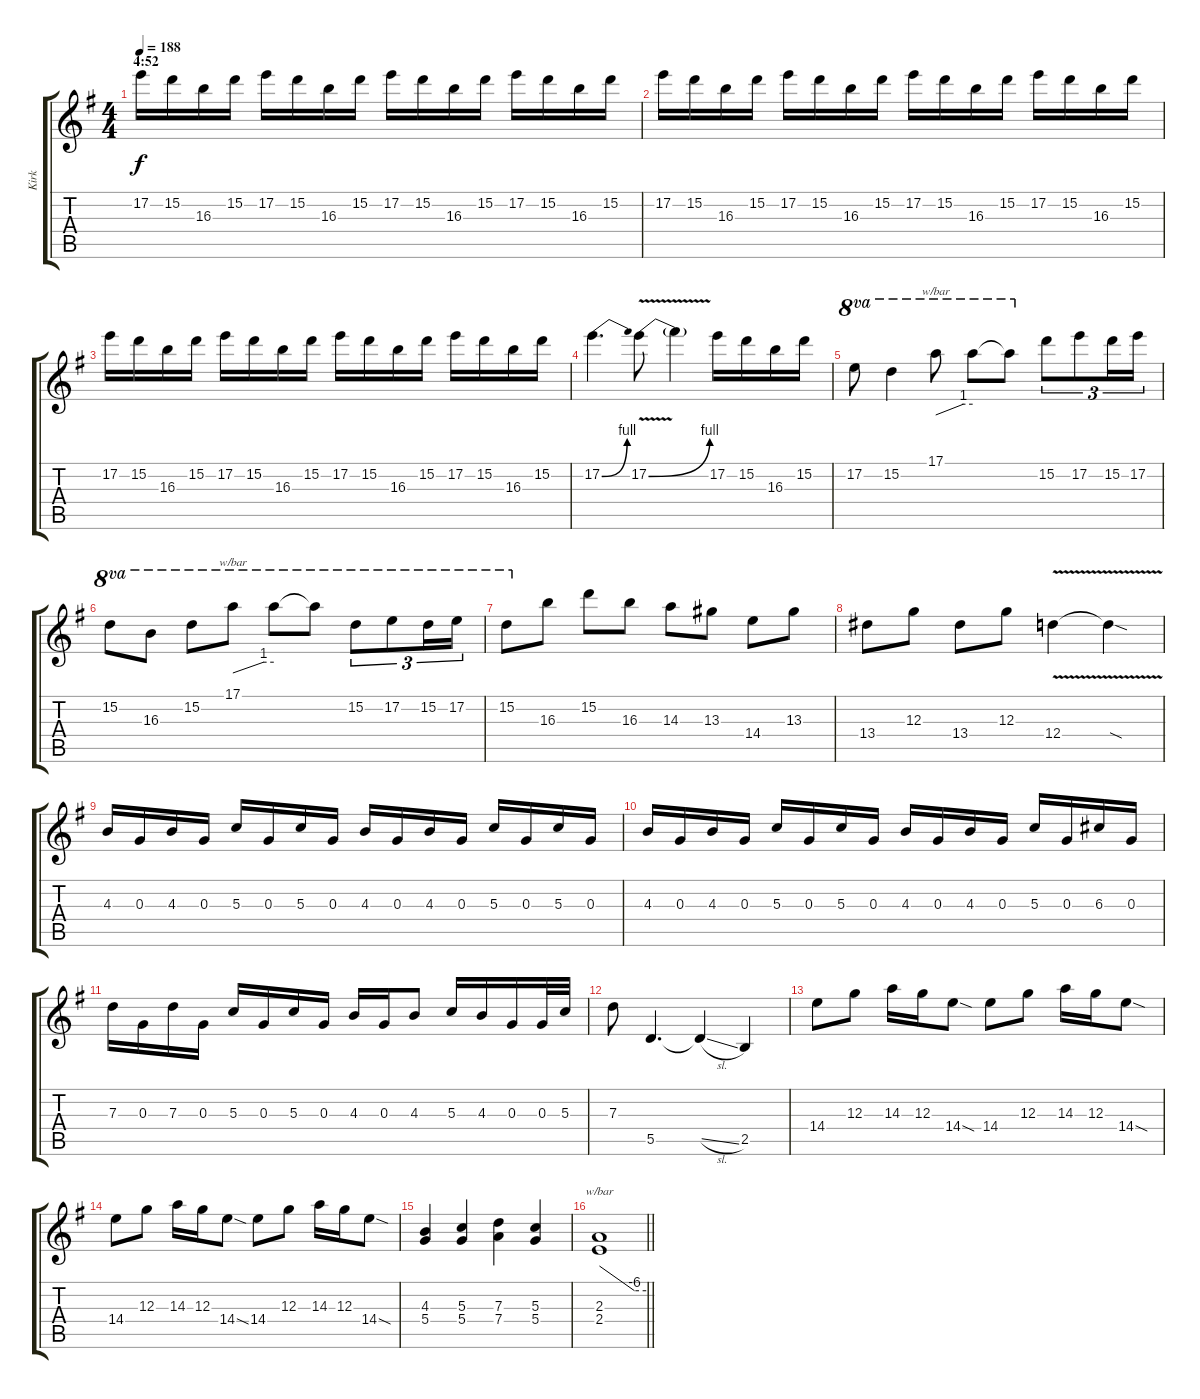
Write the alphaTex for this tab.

\track ("Kirk" "Kirk") {instrument distortionguitar}
\staff {score tabs}
\tuning (E4 B3 G3 D3 A2 E2) {hide}
\ts (4 4)
\section ("" "4:52")
\tempo 188
\clef g2
\ks eminor
17.2.16{dy f} 15.2.16 16.3.16 15.2.16 17.2.16 15.2.16 16.3.16 15.2.16 17.2.16 15.2.16 16.3.16 15.2.16 17.2.16 15.2.16 16.3.16 15.2.16 |
17.2.16 15.2.16 16.3.16 15.2.16 17.2.16 15.2.16 16.3.16 15.2.16 17.2.16 15.2.16 16.3.16 15.2.16 17.2.16 15.2.16 16.3.16 15.2.16 |
17.2.16 15.2.16 16.3.16 15.2.16 17.2.16 15.2.16 16.3.16 15.2.16 17.2.16 15.2.16 16.3.16 15.2.16 17.2.16 15.2.16 16.3.16 15.2.16 |
17.2{be (bend 0 0 60 4)}.4{d} 17.2{be (bend 0 0 60 4) v}.8 17.2{t}.4 17.2.16 15.2.16 16.3.16 15.2.16 |
17.2.8{ot 8va} 15.2.4{ot 8va} 17.1.8{tbe (custom default 0 0 45 4 60 4) ot 8va} 17.1{t}.8{ot 8va} 17.1{t}.8{ot 8va} 15.2.8{tu (3 2)} 17.2.8{tu (3 2)} 15.2.16{tu (3 2)} 17.2.16{tu (3 2)} |
15.2.8{ot 8va} 16.3.8{ot 8va} 15.2.8{ot 8va} 17.1.8{tbe (custom default 0 0 45 4 60 4) ot 8va} 17.1{t}.8{ot 8va} 17.1{t}.8{ot 8va} 15.2.8{tu (3 2) ot 8va} 17.2.8{tu (3 2) ot 8va} 15.2.16{tu (3 2) ot 8va} 17.2.16{tu (3 2) ot 8va} |
15.2.8{ot 8va} 16.3.8 15.2.8 16.3.8 14.3.8 13.3.8 14.4.8 13.3.8 |
13.4.8 12.3.8 13.4.8 12.3.8 12.4{v}.4 12.4{sod t}.4 |
4.3.16 0.3.16 4.3.16 0.3.16 5.3.16 0.3.16 5.3.16 0.3.16 4.3.16 0.3.16 4.3.16 0.3.16 5.3.16 0.3.16 5.3.16 0.3.16 |
4.3.16 0.3.16 4.3.16 0.3.16 5.3.16 0.3.16 5.3.16 0.3.16 4.3.16 0.3.16 4.3.16 0.3.16 5.3.16 0.3.16 6.3.16 0.3.16 |
7.3.16 0.3.16 7.3.16 0.3.16 5.3.16 0.3.16 5.3.16 0.3.16 4.3.16 0.3.16 4.3.8 5.3.16 4.3.16 0.3.16 0.3.32 5.3.32 |
7.3.8 5.5.4{d} 5.5{sl t}.4 2.5.4 |
14.4.8 12.3.8 14.3.16 12.3.16 14.4{sod}.8 14.4.8 12.3.8 14.3.16 12.3.16 14.4{sod}.8 |
14.4.8 12.3.8 14.3.16 12.3.16 14.4{sod}.8 14.4.8 12.3.8 14.3.16 12.3.16 14.4{sod}.8 |
(4.3 5.4).4 (5.3 5.4).4 (7.3 7.4).4 (5.3 5.4).4 |
\barLineRight lightlight
(2.3 2.4).1{tbe (custom default 0 0 45 -24 60 -24)}
